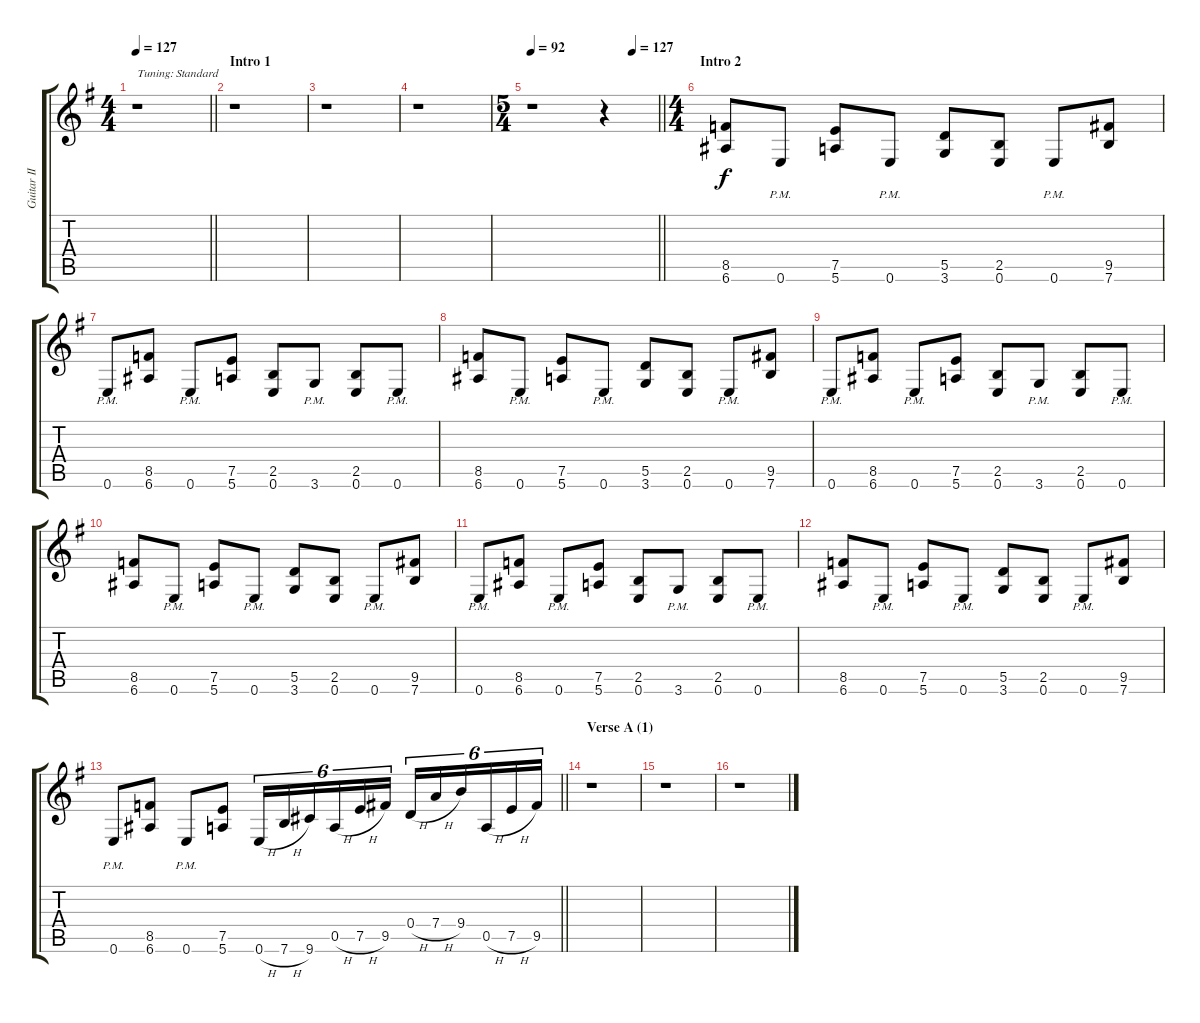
\track ("Guitar II" "Guitar II") {instrument distortionguitar}
\staff {score tabs}
\tuning (E4 B3 G3 D3 A2 E2) {hide}
\ts (4 4)
\tempo 127
\clef g2
\barLineRight lightlight
\ks eminor
r.1{txt "Tuning: Standard" dy f instrument distortionguitar} |
\section ("" "Intro 1")
r.1 |
r.1 |
r.1 |
\ts (5 4)
\tempo 92
\tempo (127 0.8)
\barLineRight lightlight
r.1 r.4 |
\ts (4 4)
\section ("" "Intro 2")
(8.5 6.6).8 0.6{pm}.8 (7.5 5.6).8 0.6{pm}.8 (5.5 3.6).8 (2.5 0.6).8 0.6{pm}.8 (9.5 7.6).8 |
0.6{pm}.8 (8.5 6.6).8 0.6{pm}.8 (7.5 5.6).8 (2.5 0.6).8 3.6{pm}.8 (2.5 0.6).8 0.6{pm}.8 |
(8.5 6.6).8 0.6{pm}.8 (7.5 5.6).8 0.6{pm}.8 (5.5 3.6).8 (2.5 0.6).8 0.6{pm}.8 (9.5 7.6).8 |
0.6{pm}.8 (8.5 6.6).8 0.6{pm}.8 (7.5 5.6).8 (2.5 0.6).8 3.6{pm}.8 (2.5 0.6).8 0.6{pm}.8 |
(8.5 6.6).8 0.6{pm}.8 (7.5 5.6).8 0.6{pm}.8 (5.5 3.6).8 (2.5 0.6).8 0.6{pm}.8 (9.5 7.6).8 |
0.6{pm}.8 (8.5 6.6).8 0.6{pm}.8 (7.5 5.6).8 (2.5 0.6).8 3.6{pm}.8 (2.5 0.6).8 0.6{pm}.8 |
(8.5 6.6).8 0.6{pm}.8 (7.5 5.6).8 0.6{pm}.8 (5.5 3.6).8 (2.5 0.6).8 0.6{pm}.8 (9.5 7.6).8 |
\barLineRight lightlight
0.6{pm}.8 (8.5 6.6).8 0.6{pm}.8 (7.5 5.6).8 0.6{h}.16{tu (6 4)} 7.6{h}.16{tu (6 4)} 9.6.16{tu (6 4)} 0.5{h}.16{tu (6 4)} 7.5{h}.16{tu (6 4)} 9.5.16{tu (6 4)} 0.4{h}.16{tu (6 4)} 7.4{h}.16{tu (6 4)} 9.4.16{tu (6 4)} 0.5{h}.16{tu (6 4)} 7.5{h}.16{tu (6 4)} 9.5.16{tu (6 4)} |
\section ("" "Verse A (1)")
r.1 |
r.1 |
r.1
